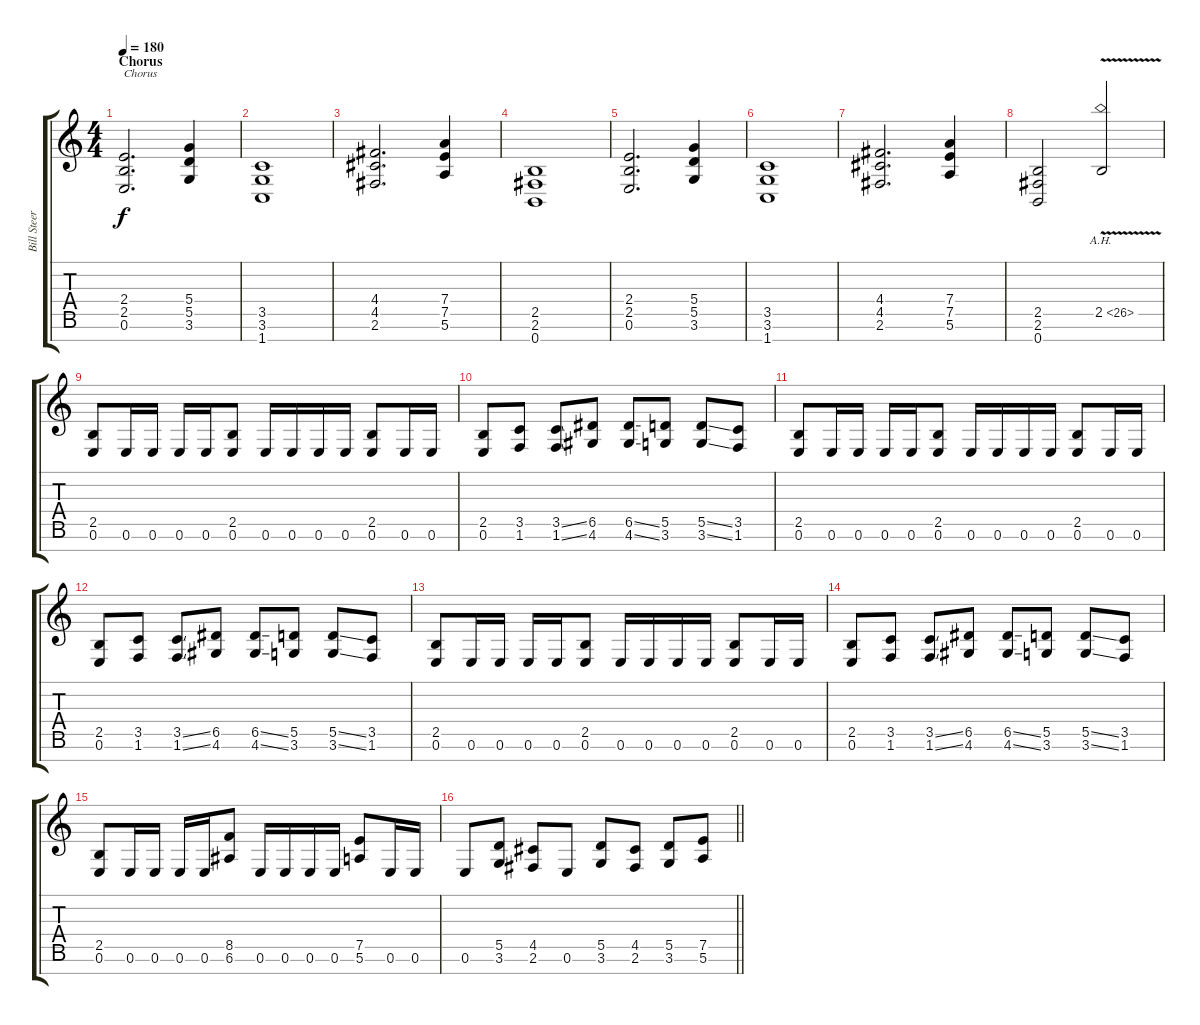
\track ("Bill Steer" "Bill Steer") {instrument distortionguitar}
\staff {score tabs}
\tuning (E4 B3 G3 D3 A2 E2 B1) {hide}
\ts (4 4)
\section ("" "Chorus")
\tempo 180
\clef g2
\ks c
(2.4 2.5 0.6).2{d txt "Chorus" dy f} (5.4 5.5 3.6).4 |
(3.5 3.6 1.7).1 |
(4.4 4.5 2.6).2{d} (7.4 7.5 5.6).4 |
(2.5 2.6 0.7).1 |
(2.4 2.5 0.6).2{d} (5.4 5.5 3.6).4 |
(3.5 3.6 1.7).1 |
(4.4 4.5 2.6).2{d} (7.4 7.5 5.6).4 |
(2.5 2.6 0.7).2 2.5{ah 24 v}.2 |
(2.5 0.6).8 0.6.16 0.6.16 0.6.16 0.6.16 (2.5 0.6).8 0.6.16 0.6.16 0.6.16 0.6.16 (2.5 0.6).8 0.6.16 0.6.16 |
(2.5 0.6).8 (3.5 1.6).8 (3.5{ss} 1.6{ss}).8 (6.5 4.6).8 (6.5{ss} 4.6{ss}).8 (5.5 3.6).8 (5.5{ss} 3.6{ss}).8 (3.5 1.6).8 |
(2.5 0.6).8 0.6.16 0.6.16 0.6.16 0.6.16 (2.5 0.6).8 0.6.16 0.6.16 0.6.16 0.6.16 (2.5 0.6).8 0.6.16 0.6.16 |
(2.5 0.6).8 (3.5 1.6).8 (3.5{ss} 1.6{ss}).8 (6.5 4.6).8 (6.5{ss} 4.6{ss}).8 (5.5 3.6).8 (5.5{ss} 3.6{ss}).8 (3.5 1.6).8 |
(2.5 0.6).8 0.6.16 0.6.16 0.6.16 0.6.16 (2.5 0.6).8 0.6.16 0.6.16 0.6.16 0.6.16 (2.5 0.6).8 0.6.16 0.6.16 |
(2.5 0.6).8 (3.5 1.6).8 (3.5{ss} 1.6{ss}).8 (6.5 4.6).8 (6.5{ss} 4.6{ss}).8 (5.5 3.6).8 (5.5{ss} 3.6{ss}).8 (3.5 1.6).8 |
(2.5 0.6).8 0.6.16 0.6.16 0.6.16 0.6.16 (8.5 6.6).8 0.6.16 0.6.16 0.6.16 0.6.16 (7.5 5.6).8 0.6.16 0.6.16 |
\barLineRight lightlight
0.6.8 (5.5 3.6).8 (4.5 2.6).8 0.6.8 (5.5 3.6).8 (4.5 2.6).8 (5.5 3.6).8 (7.5 5.6).8
